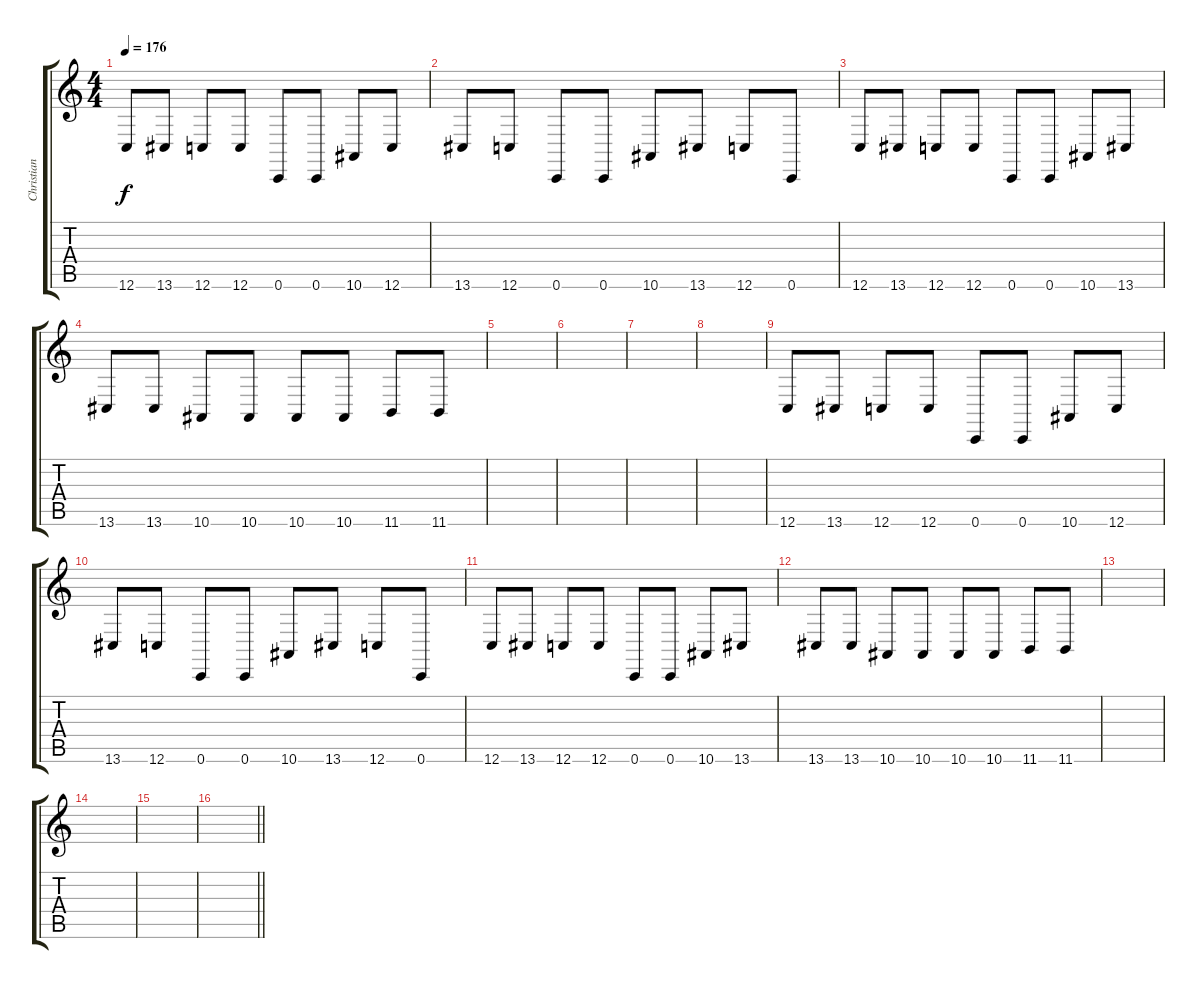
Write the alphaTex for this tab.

\track ("Christian 1" "Christian ") {instrument lead2sawtooth}
\staff {score tabs}
\tuning (D4 A3 F3 C3 G2 C2) {hide}
\ts (4 4)
\tempo 176
\clef g2
\ks c
12.6.8{dy f} 13.6.8 12.6.8 12.6.8 0.6.8 0.6.8 10.6.8 12.6.8 |
13.6.8 12.6.8 0.6.8 0.6.8 10.6.8 13.6.8 12.6.8 0.6.8 |
12.6.8 13.6.8 12.6.8 12.6.8 0.6.8 0.6.8 10.6.8 13.6.8 |
13.6.8 13.6.8 10.6.8 10.6.8 10.6.8 10.6.8 11.6.8 11.6.8 |
|
|
|
|
12.6.8 13.6.8 12.6.8 12.6.8 0.6.8 0.6.8 10.6.8 12.6.8 |
13.6.8 12.6.8 0.6.8 0.6.8 10.6.8 13.6.8 12.6.8 0.6.8 |
12.6.8 13.6.8 12.6.8 12.6.8 0.6.8 0.6.8 10.6.8 13.6.8 |
13.6.8 13.6.8 10.6.8 10.6.8 10.6.8 10.6.8 11.6.8 11.6.8 |
|
|
|
\barLineRight lightlight
